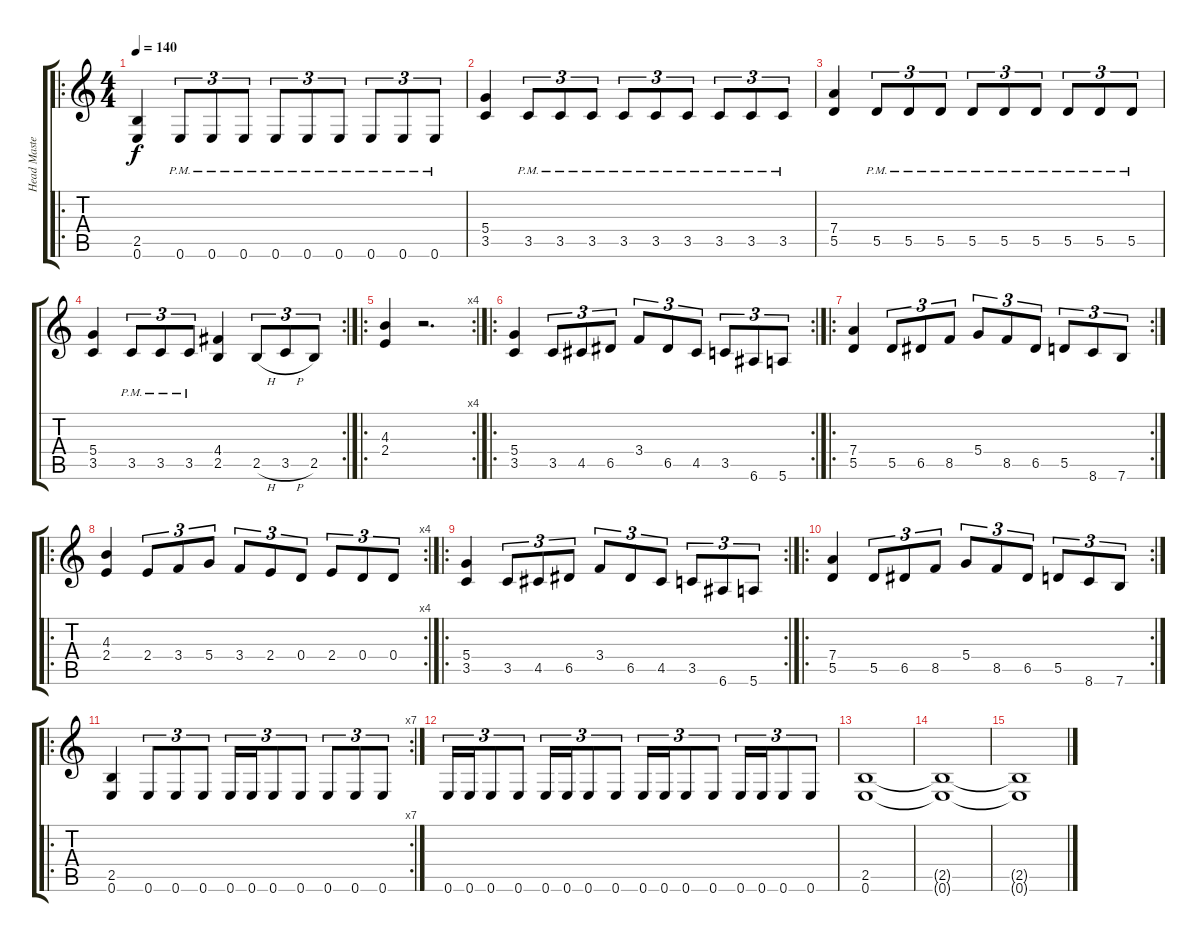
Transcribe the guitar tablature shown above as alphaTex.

\track ("Head Master" "Head Maste") {instrument distortionguitar}
\staff {score tabs}
\tuning (E4 B3 G3 D3 A2 E2) {hide}
\ro
\ts (4 4)
\tempo 140
\clef g2
\ks c
(2.5 0.6).4{dy f} 0.6{pm}.8{tu (3 2)} 0.6{pm}.8{tu (3 2)} 0.6{pm}.8{tu (3 2)} 0.6{pm}.8{tu (3 2)} 0.6{pm}.8{tu (3 2)} 0.6{pm}.8{tu (3 2)} 0.6{pm}.8{tu (3 2)} 0.6{pm}.8{tu (3 2)} 0.6{pm}.8{tu (3 2)} |
(5.4 3.5).4 3.5{pm}.8{tu (3 2)} 3.5{pm}.8{tu (3 2)} 3.5{pm}.8{tu (3 2)} 3.5{pm}.8{tu (3 2)} 3.5{pm}.8{tu (3 2)} 3.5{pm}.8{tu (3 2)} 3.5{pm}.8{tu (3 2)} 3.5{pm}.8{tu (3 2)} 3.5{pm}.8{tu (3 2)} |
(7.4 5.5).4 5.5{pm}.8{tu (3 2)} 5.5{pm}.8{tu (3 2)} 5.5{pm}.8{tu (3 2)} 5.5{pm}.8{tu (3 2)} 5.5{pm}.8{tu (3 2)} 5.5{pm}.8{tu (3 2)} 5.5{pm}.8{tu (3 2)} 5.5{pm}.8{tu (3 2)} 5.5{pm}.8{tu (3 2)} |
\rc 2
(5.4 3.5).4 3.5{pm}.8{tu (3 2)} 3.5{pm}.8{tu (3 2)} 3.5{pm}.8{tu (3 2)} (4.4 2.5).4 2.5{h}.8{tu (3 2)} 3.5{h}.8{tu (3 2)} 2.5.8{tu (3 2)} |
\ro
\rc 4
(4.3 2.4).4 r.2{d} |
\ro
\rc 2
(5.4 3.5).4 3.5.8{tu (3 2)} 4.5.8{tu (3 2)} 6.5.8{tu (3 2)} 3.4.8{tu (3 2)} 6.5.8{tu (3 2)} 4.5.8{tu (3 2)} 3.5.8{tu (3 2)} 6.6.8{tu (3 2)} 5.6.8{tu (3 2)} |
\ro
\rc 2
(7.4 5.5).4 5.5.8{tu (3 2)} 6.5.8{tu (3 2)} 8.5.8{tu (3 2)} 5.4.8{tu (3 2)} 8.5.8{tu (3 2)} 6.5.8{tu (3 2)} 5.5.8{tu (3 2)} 8.6.8{tu (3 2)} 7.6.8{tu (3 2)} |
\ro
\rc 4
(4.3 2.4).4 2.4.8{tu (3 2)} 3.4.8{tu (3 2)} 5.4.8{tu (3 2)} 3.4.8{tu (3 2)} 2.4.8{tu (3 2)} 0.4.8{tu (3 2)} 2.4.8{tu (3 2)} 0.4.8{tu (3 2)} 0.4.8{tu (3 2)} |
\ro
\rc 2
(5.4 3.5).4 3.5.8{tu (3 2)} 4.5.8{tu (3 2)} 6.5.8{tu (3 2)} 3.4.8{tu (3 2)} 6.5.8{tu (3 2)} 4.5.8{tu (3 2)} 3.5.8{tu (3 2)} 6.6.8{tu (3 2)} 5.6.8{tu (3 2)} |
\ro
\rc 2
(7.4 5.5).4 5.5.8{tu (3 2)} 6.5.8{tu (3 2)} 8.5.8{tu (3 2)} 5.4.8{tu (3 2)} 8.5.8{tu (3 2)} 6.5.8{tu (3 2)} 5.5.8{tu (3 2)} 8.6.8{tu (3 2)} 7.6.8{tu (3 2)} |
\ro
\rc 7
(2.5 0.6).4 0.6.8{tu (3 2)} 0.6.8{tu (3 2)} 0.6.8{tu (3 2)} 0.6.16{tu (3 2)} 0.6.16{tu (3 2)} 0.6.8{tu (3 2)} 0.6.8{tu (3 2)} 0.6.8{tu (3 2)} 0.6.8{tu (3 2)} 0.6.8{tu (3 2)} |
0.6.16{tu (3 2)} 0.6.16{tu (3 2)} 0.6.8{tu (3 2)} 0.6.8{tu (3 2)} 0.6.16{tu (3 2)} 0.6.16{tu (3 2)} 0.6.8{tu (3 2)} 0.6.8{tu (3 2)} 0.6.16{tu (3 2)} 0.6.16{tu (3 2)} 0.6.8{tu (3 2)} 0.6.8{tu (3 2)} 0.6.16{tu (3 2)} 0.6.16{tu (3 2)} 0.6.8{tu (3 2)} 0.6.8{tu (3 2)} |
(2.5 0.6).1{volume 2} |
(2.5{t} 0.6{t}).1 |
(2.5{t} 0.6{t}).1
